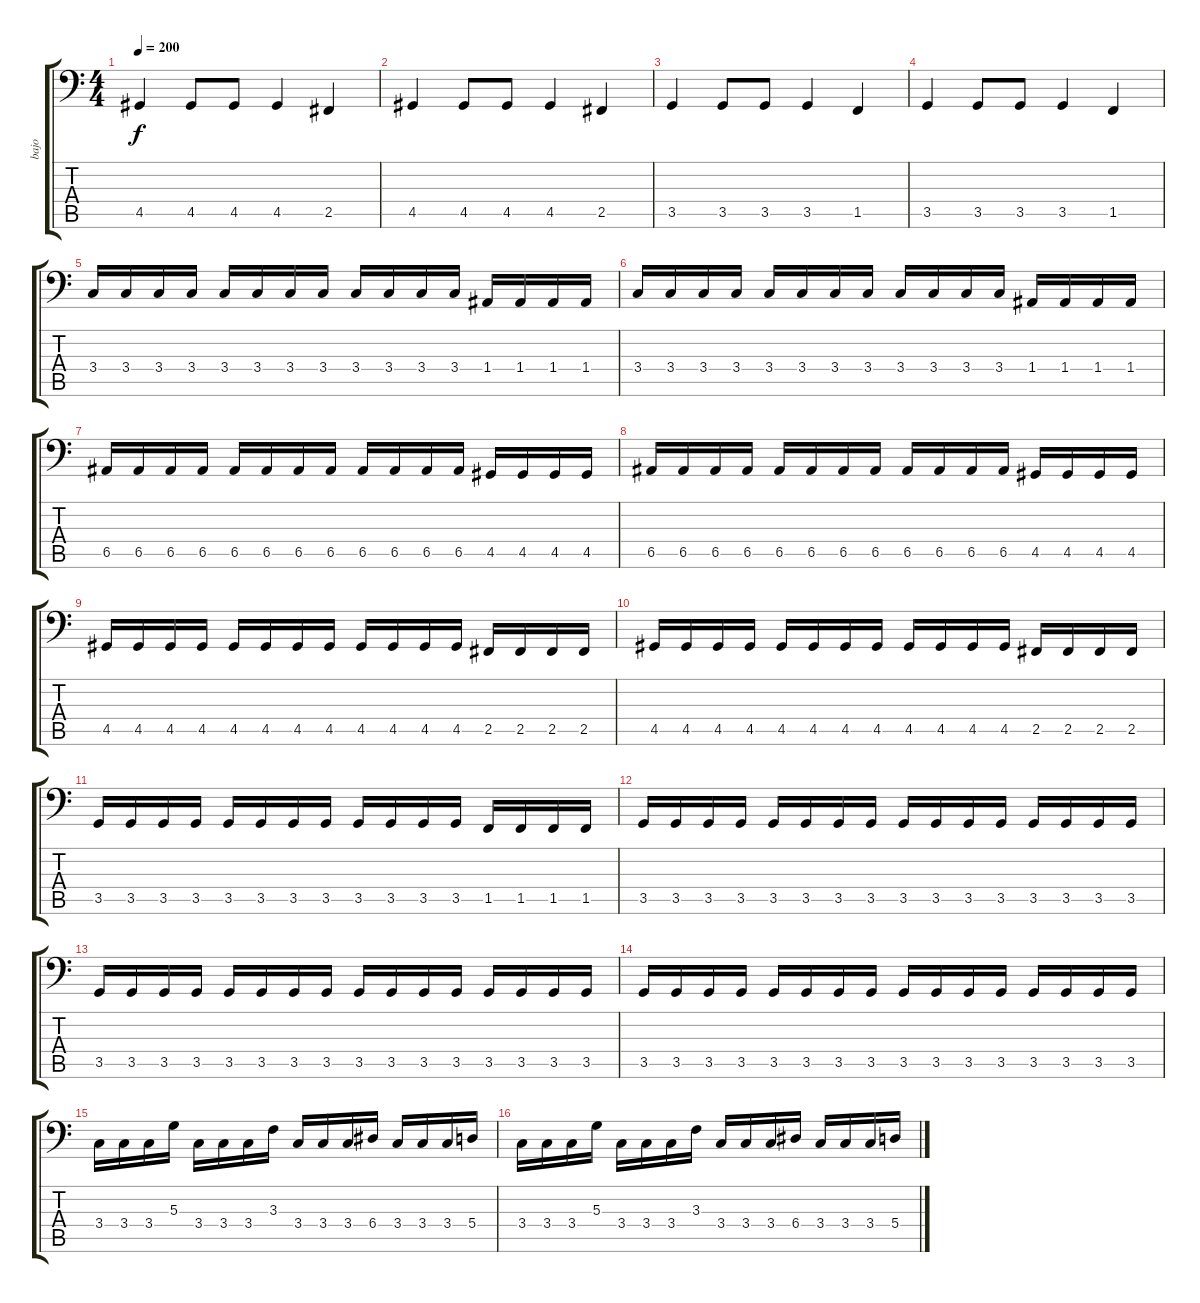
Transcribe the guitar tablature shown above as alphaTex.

\track ("bajo" "bajo") {instrument electricbassfinger}
\staff {score tabs}
\tuning (C3 G2 D2 A1 E1 B0) {hide}
\ts (4 4)
\tempo 200
\clef f4
\ks c
4.5.4{dy f} 4.5.8 4.5.8 4.5.4 2.5.4 |
4.5.4 4.5.8 4.5.8 4.5.4 2.5.4 |
3.5.4 3.5.8 3.5.8 3.5.4 1.5.4 |
3.5.4 3.5.8 3.5.8 3.5.4 1.5.4 |
3.4.16 3.4.16 3.4.16 3.4.16 3.4.16 3.4.16 3.4.16 3.4.16 3.4.16 3.4.16 3.4.16 3.4.16 1.4.16 1.4.16 1.4.16 1.4.16 |
3.4.16 3.4.16 3.4.16 3.4.16 3.4.16 3.4.16 3.4.16 3.4.16 3.4.16 3.4.16 3.4.16 3.4.16 1.4.16 1.4.16 1.4.16 1.4.16 |
6.5.16 6.5.16 6.5.16 6.5.16 6.5.16 6.5.16 6.5.16 6.5.16 6.5.16 6.5.16 6.5.16 6.5.16 4.5.16 4.5.16 4.5.16 4.5.16 |
6.5.16 6.5.16 6.5.16 6.5.16 6.5.16 6.5.16 6.5.16 6.5.16 6.5.16 6.5.16 6.5.16 6.5.16 4.5.16 4.5.16 4.5.16 4.5.16 |
4.5.16 4.5.16 4.5.16 4.5.16 4.5.16 4.5.16 4.5.16 4.5.16 4.5.16 4.5.16 4.5.16 4.5.16 2.5.16 2.5.16 2.5.16 2.5.16 |
4.5.16 4.5.16 4.5.16 4.5.16 4.5.16 4.5.16 4.5.16 4.5.16 4.5.16 4.5.16 4.5.16 4.5.16 2.5.16 2.5.16 2.5.16 2.5.16 |
3.5.16 3.5.16 3.5.16 3.5.16 3.5.16 3.5.16 3.5.16 3.5.16 3.5.16 3.5.16 3.5.16 3.5.16 1.5.16 1.5.16 1.5.16 1.5.16 |
3.5.16 3.5.16 3.5.16 3.5.16 3.5.16 3.5.16 3.5.16 3.5.16 3.5.16 3.5.16 3.5.16 3.5.16 3.5.16 3.5.16 3.5.16 3.5.16 |
3.5.16 3.5.16 3.5.16 3.5.16 3.5.16 3.5.16 3.5.16 3.5.16 3.5.16 3.5.16 3.5.16 3.5.16 3.5.16 3.5.16 3.5.16 3.5.16 |
3.5.16 3.5.16 3.5.16 3.5.16 3.5.16 3.5.16 3.5.16 3.5.16 3.5.16 3.5.16 3.5.16 3.5.16 3.5.16 3.5.16 3.5.16 3.5.16 |
3.4.16 3.4.16 3.4.16 5.3.16 3.4.16 3.4.16 3.4.16 3.3.16 3.4.16 3.4.16 3.4.16 6.4.16 3.4.16 3.4.16 3.4.16 5.4.16 |
3.4.16 3.4.16 3.4.16 5.3.16 3.4.16 3.4.16 3.4.16 3.3.16 3.4.16 3.4.16 3.4.16 6.4.16 3.4.16 3.4.16 3.4.16 5.4.16
